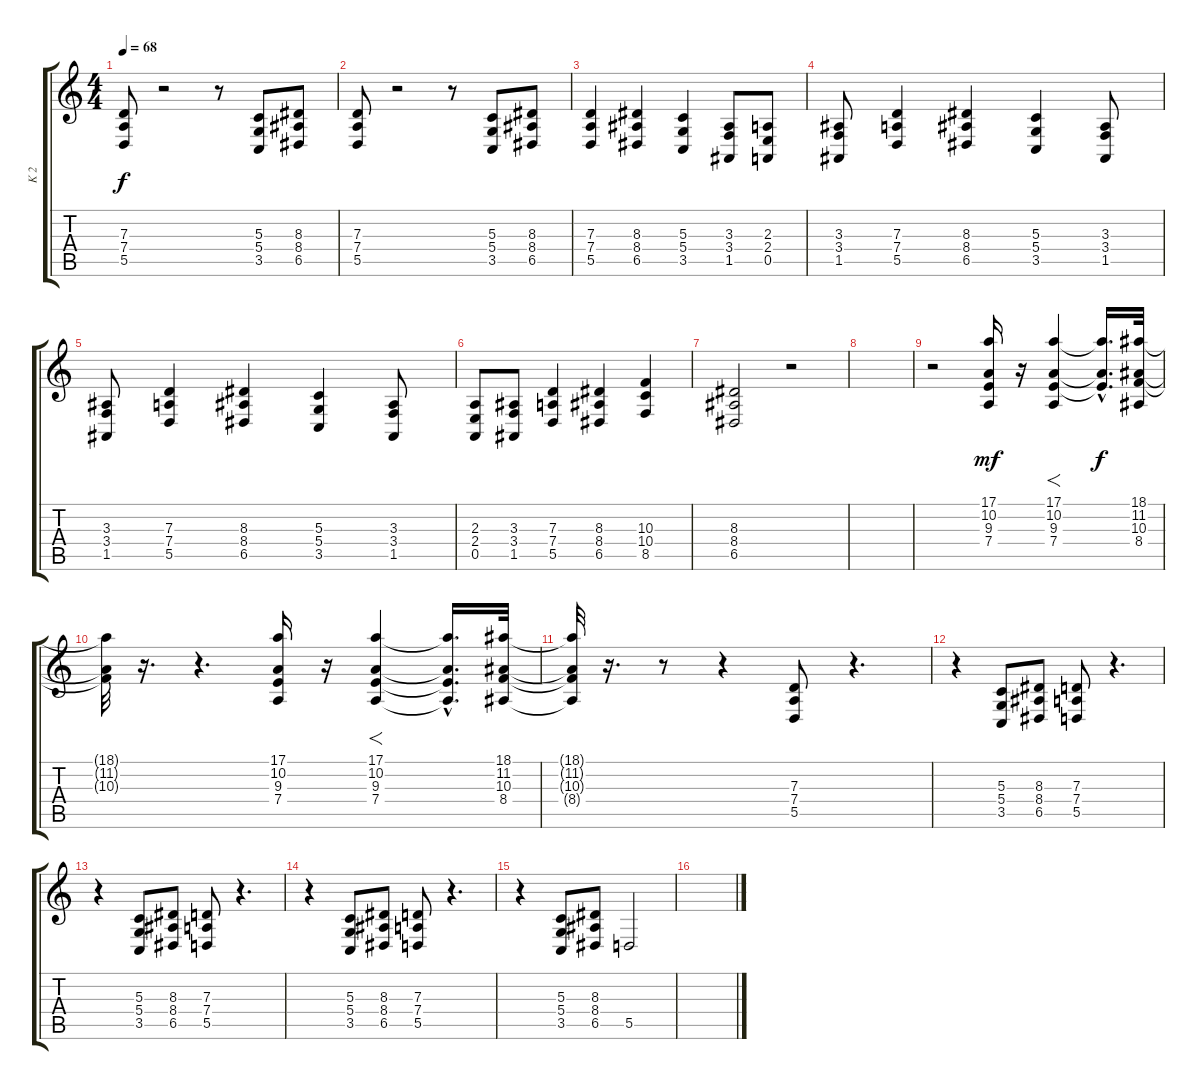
\track ("K 2" "K 2") {instrument synthstrings1}
\staff {score tabs}
\tuning (E4 B3 G3 D3 A2 E2) {hide}
\ts (4 4)
\tempo 68
\clef g2
\ks c
(7.3 7.4 5.5).8{dy f} r.2 r.8 (5.3 5.4 3.5).8 (8.3 8.4 6.5).8 |
(7.3 7.4 5.5).8 r.2 r.8 (5.3 5.4 3.5).8 (8.3 8.4 6.5).8 |
\section ("" "")
(7.3 7.4 5.5).4 (8.3 8.4 6.5).4 (5.3 5.4 3.5).4 (3.3 3.4 1.5).8 (2.3 2.4 0.5).8 |
(3.3 3.4 1.5).8 (7.3 7.4 5.5).4 (8.3 8.4 6.5).4 (5.3 5.4 3.5).4 (3.3 3.4 1.5).8 |
(3.3 3.4 1.5).8 (7.3 7.4 5.5).4 (8.3 8.4 6.5).4 (5.3 5.4 3.5).4 (3.3 3.4 1.5).8 |
(2.3 2.4 0.5).8 (3.3 3.4 1.5).8 (7.3 7.4 5.5).4 (8.3 8.4 6.5).4 (10.3 10.4 8.5).4 |
(8.3 8.4 6.5).2 r.2 |
|
r.2 (17.1 10.2 9.3 7.4).16{dy mf instrument bassoon} r.16 (17.1 10.2 9.3 7.4).4{f} (17.1{hac t} 10.2{hac t} 9.3{hac t}).16{d dy f} (18.1 11.2 10.3 8.4).32 |
(18.1{t} 11.2{t} 10.3{t}).32 r.16{d} r.4{d} (17.1 10.2 9.3 7.4).16 r.16 (17.1 10.2 9.3 7.4).4{f} (17.1{hac t} 10.2{hac t} 9.3{hac t} 7.4{hac t}).16{d} (18.1 11.2 10.3 8.4).32 |
\section ("" "")
(18.1{t} 11.2{t} 10.3{t} 8.4{t}).32 r.16{d} r.8 r.4{instrument synthstrings1} (7.3 7.4 5.5).8 r.4{d} |
r.4 (5.3 5.4 3.5).8 (8.3 8.4 6.5).8 (7.3 7.4 5.5).8 r.4{d} |
r.4 (5.3 5.4 3.5).8 (8.3 8.4 6.5).8 (7.3 7.4 5.5).8 r.4{d} |
r.4 (5.3 5.4 3.5).8 (8.3 8.4 6.5).8 (7.3 7.4 5.5).8 r.4{d} |
r.4 (5.3 5.4 3.5).8 (8.3 8.4 6.5).8 5.5.2 |
\section ("" "")
